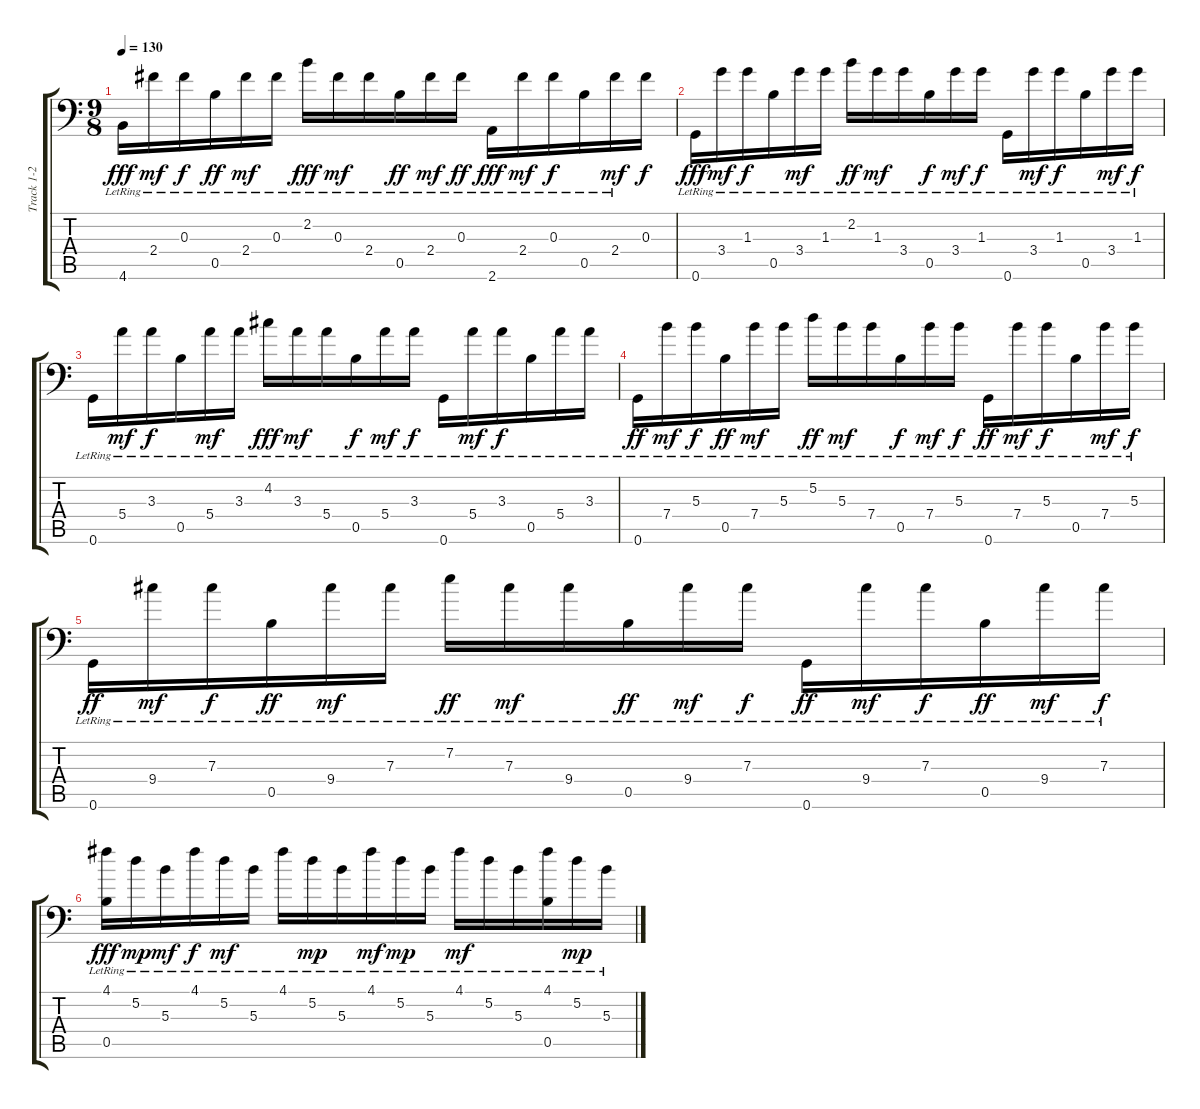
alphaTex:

\track ("Track 1-2" "Track 1-2") {instrument acousticguitarsteel}
\staff {score tabs}
\tuning (D4 A3 Gb3 E3 B2 G1) {hide}
\ts (9 8)
\tempo 130
\clef f4
\ks c
4.6{lr}.16{dy fff} 2.4{lr}.16{dy mf} 0.3{lr}.16{dy f} 0.5{lr}.16{dy ff} 2.4{lr}.16{dy mf} 0.3{lr}.16 2.2{lr}.16{dy fff} 0.3{lr}.16{dy mf} 2.4{lr}.16 0.5{lr}.16{dy ff} 2.4{lr}.16{dy mf} 0.3{lr}.16{dy ff} 2.6{lr}.16{dy fff} 2.4{lr}.16{dy mf} 0.3{lr}.16{dy f} 0.5{lr}.16 2.4{lr}.16{dy mf} 0.3.16{dy f} |
0.6{lr}.16{dy fff} 3.4{lr}.16{dy mf} 1.3{lr}.16{dy f} 0.5{lr}.16 3.4{lr}.16{dy mf} 1.3{lr}.16 2.2{lr}.16{dy ff} 1.3{lr}.16{dy mf} 3.4{lr}.16 0.5{lr}.16{dy f} 3.4{lr}.16{dy mf} 1.3{lr}.16{dy f} 0.6{lr}.16 3.4{lr}.16{dy mf} 1.3{lr}.16{dy f} 0.5{lr}.16 3.4{lr}.16{dy mf} 1.3{lr}.16{dy f} |
0.6{lr}.16 5.4{lr}.16{dy mf} 3.3{lr}.16{dy f} 0.5{lr}.16 5.4{lr}.16{dy mf} 3.3{lr}.16 4.2{lr}.16{dy fff} 3.3{lr}.16{dy mf} 5.4{lr}.16 0.5{lr}.16{dy f} 5.4{lr}.16{dy mf} 3.3{lr}.16{dy f} 0.6{lr}.16 5.4{lr}.16{dy mf} 3.3{lr}.16{dy f} 0.5{lr}.16 5.4{lr}.16 3.3{lr}.16 |
0.6{lr}.16{dy ff} 7.4{lr}.16{dy mf} 5.3{lr}.16{dy f} 0.5{lr}.16{dy ff} 7.4{lr}.16{dy mf} 5.3{lr}.16 5.2{lr}.16{dy ff} 5.3{lr}.16{dy mf} 7.4{lr}.16 0.5{lr}.16{dy f} 7.4{lr}.16{dy mf} 5.3{lr}.16{dy f} 0.6{lr}.16{dy ff} 7.4{lr}.16{dy mf} 5.3{lr}.16{dy f} 0.5{lr}.16 7.4{lr}.16{dy mf} 5.3{lr}.16{dy f} |
0.6{lr}.16{dy ff} 9.4{lr}.16{dy mf} 7.3{lr}.16{dy f} 0.5{lr}.16{dy ff} 9.4{lr}.16{dy mf} 7.3{lr}.16 7.2{lr}.16{dy ff} 7.3{lr}.16{dy mf} 9.4{lr}.16 0.5{lr}.16{dy ff} 9.4{lr}.16{dy mf} 7.3{lr}.16{dy f} 0.6{lr}.16{dy ff} 9.4{lr}.16{dy mf} 7.3{lr}.16{dy f} 0.5{lr}.16{dy ff} 9.4{lr}.16{dy mf} 7.3{lr}.16{dy f} |
(4.1{lr} 0.5{lr}).16{dy fff} 5.2{lr}.16{dy mp} 5.3{lr}.16{dy mf} 4.1{lr}.16{dy f} 5.2{lr}.16{dy mf} 5.3{lr}.16 4.1{lr}.16 5.2{lr}.16{dy mp} 5.3{lr}.16 4.1{lr}.16{dy mf} 5.2{lr}.16{dy mp} 5.3{lr}.16 4.1{lr}.16{dy mf} 5.2{lr}.16 5.3{lr}.16 (4.1 0.5{lr}).16 5.2{lr}.16{dy mp} 5.3{lr}.16
